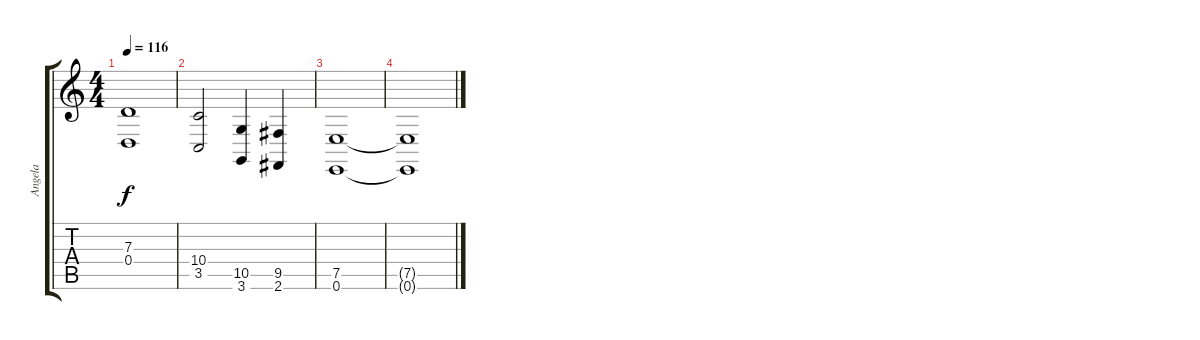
\track ("Angela" "Angela") {instrument drawbarorgan}
\staff {score tabs}
\tuning (E4 B3 G3 D3 A2 E2) {hide}
\ts (4 4)
\tempo 116
\clef g2
\ks c
(7.3 0.4).1{dy f} |
(10.4 3.5).2 (10.5 3.6).4 (9.5 2.6).4 |
(7.5 0.6).1 |
(7.5{t} 0.6{t}).1
